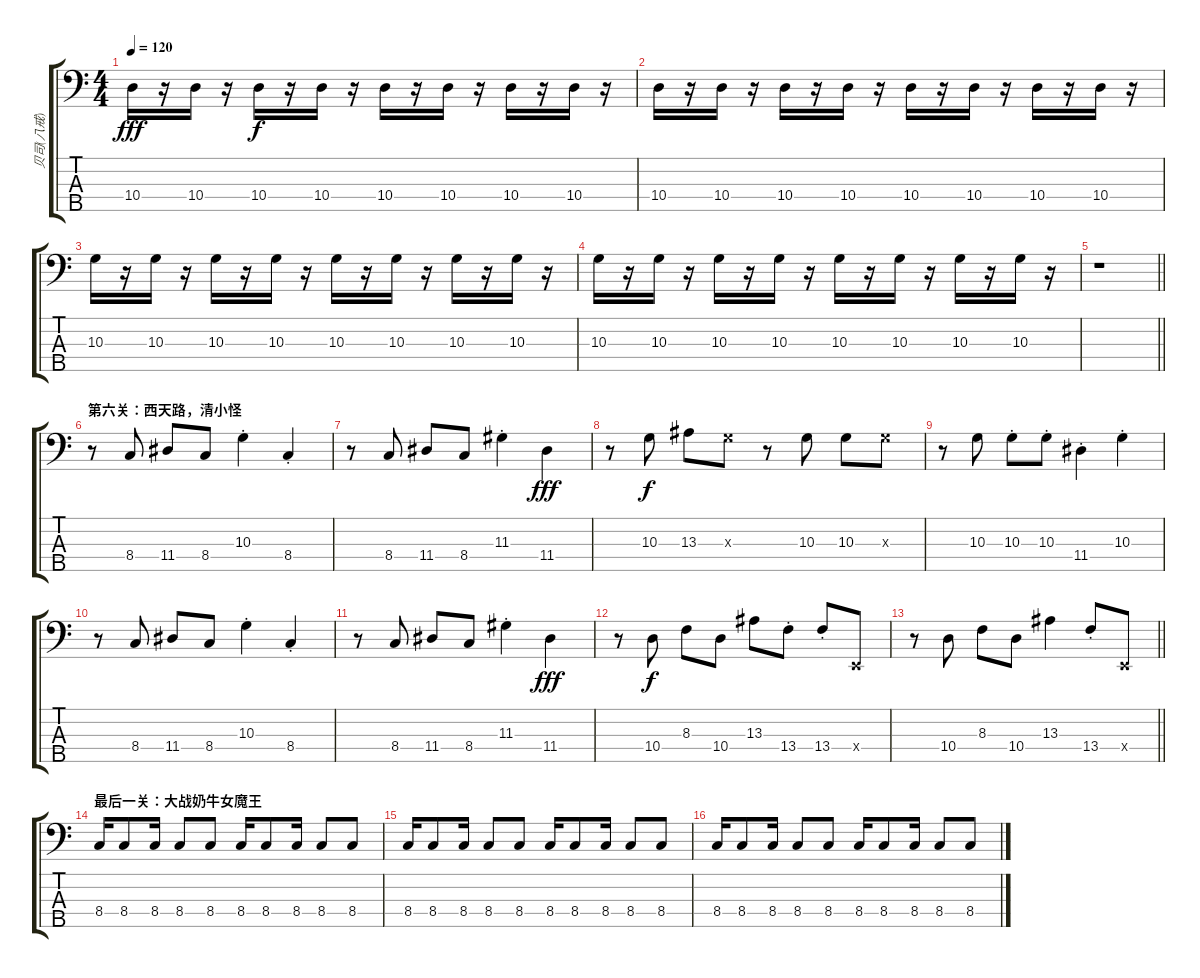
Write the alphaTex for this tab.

\track ("贝司(八戒)" "贝司(八戒)") {instrument electricbassfinger}
\staff {score tabs}
\tuning (G2 D2 A1 E1 B0) {hide}
\ts (4 4)
\tempo 120
\clef f4
\ks c
10.4.16{dy fff} r.16 10.4.16 r.16 10.4.16{dy f} r.16 10.4.16 r.16 10.4.16 r.16 10.4.16 r.16 10.4.16 r.16 10.4.16 r.16 |
10.4.16 r.16 10.4.16 r.16 10.4.16 r.16 10.4.16 r.16 10.4.16 r.16 10.4.16 r.16 10.4.16 r.16 10.4.16 r.16 |
10.3.16 r.16 10.3.16 r.16 10.3.16 r.16 10.3.16 r.16 10.3.16 r.16 10.3.16 r.16 10.3.16 r.16 10.3.16 r.16 |
10.3.16 r.16 10.3.16 r.16 10.3.16 r.16 10.3.16 r.16 10.3.16 r.16 10.3.16 r.16 10.3.16 r.16 10.3.16 r.16 |
\barLineRight lightlight
r.1 |
\section ("" "第六关：西天路，清小怪")
r.8 8.4.8 11.4.8 8.4.8 10.3{st}.4 8.4{st}.4 |
r.8 8.4.8 11.4.8 8.4.8 11.3{st}.4 11.4.4{dy fff} |
r.8 10.3.8{dy f} 13.3.8 10.3{x}.8 r.8 10.3.8 10.3.8 10.3{x}.8 |
r.8 10.3.8 10.3{st}.8 10.3{st}.8 11.4{st}.4 10.3{st}.4 |
r.8 8.4.8 11.4.8 8.4.8 10.3{st}.4 8.4{st}.4 |
r.8 8.4.8 11.4.8 8.4.8 11.3{st}.4 11.4.4{dy fff} |
r.8 10.4.8{dy f} 8.3.8 10.4.8 13.3.8 13.4{st}.8 13.4{st}.8 0.4{x}.8 |
\barLineRight lightlight
r.8 10.4.8 8.3.8 10.4.8 13.3.4 13.4{st}.8 0.4{x}.8 |
\section ("" "最后一关：大战奶牛女魔王")
8.4.16 8.4.8 8.4.16 8.4.8 8.4.8 8.4.16 8.4.8 8.4.16 8.4.8 8.4.8 |
8.4.16 8.4.8 8.4.16 8.4.8 8.4.8 8.4.16 8.4.8 8.4.16 8.4.8 8.4.8 |
8.4.16 8.4.8 8.4.16 8.4.8 8.4.8 8.4.16 8.4.8 8.4.16 8.4.8 8.4.8
